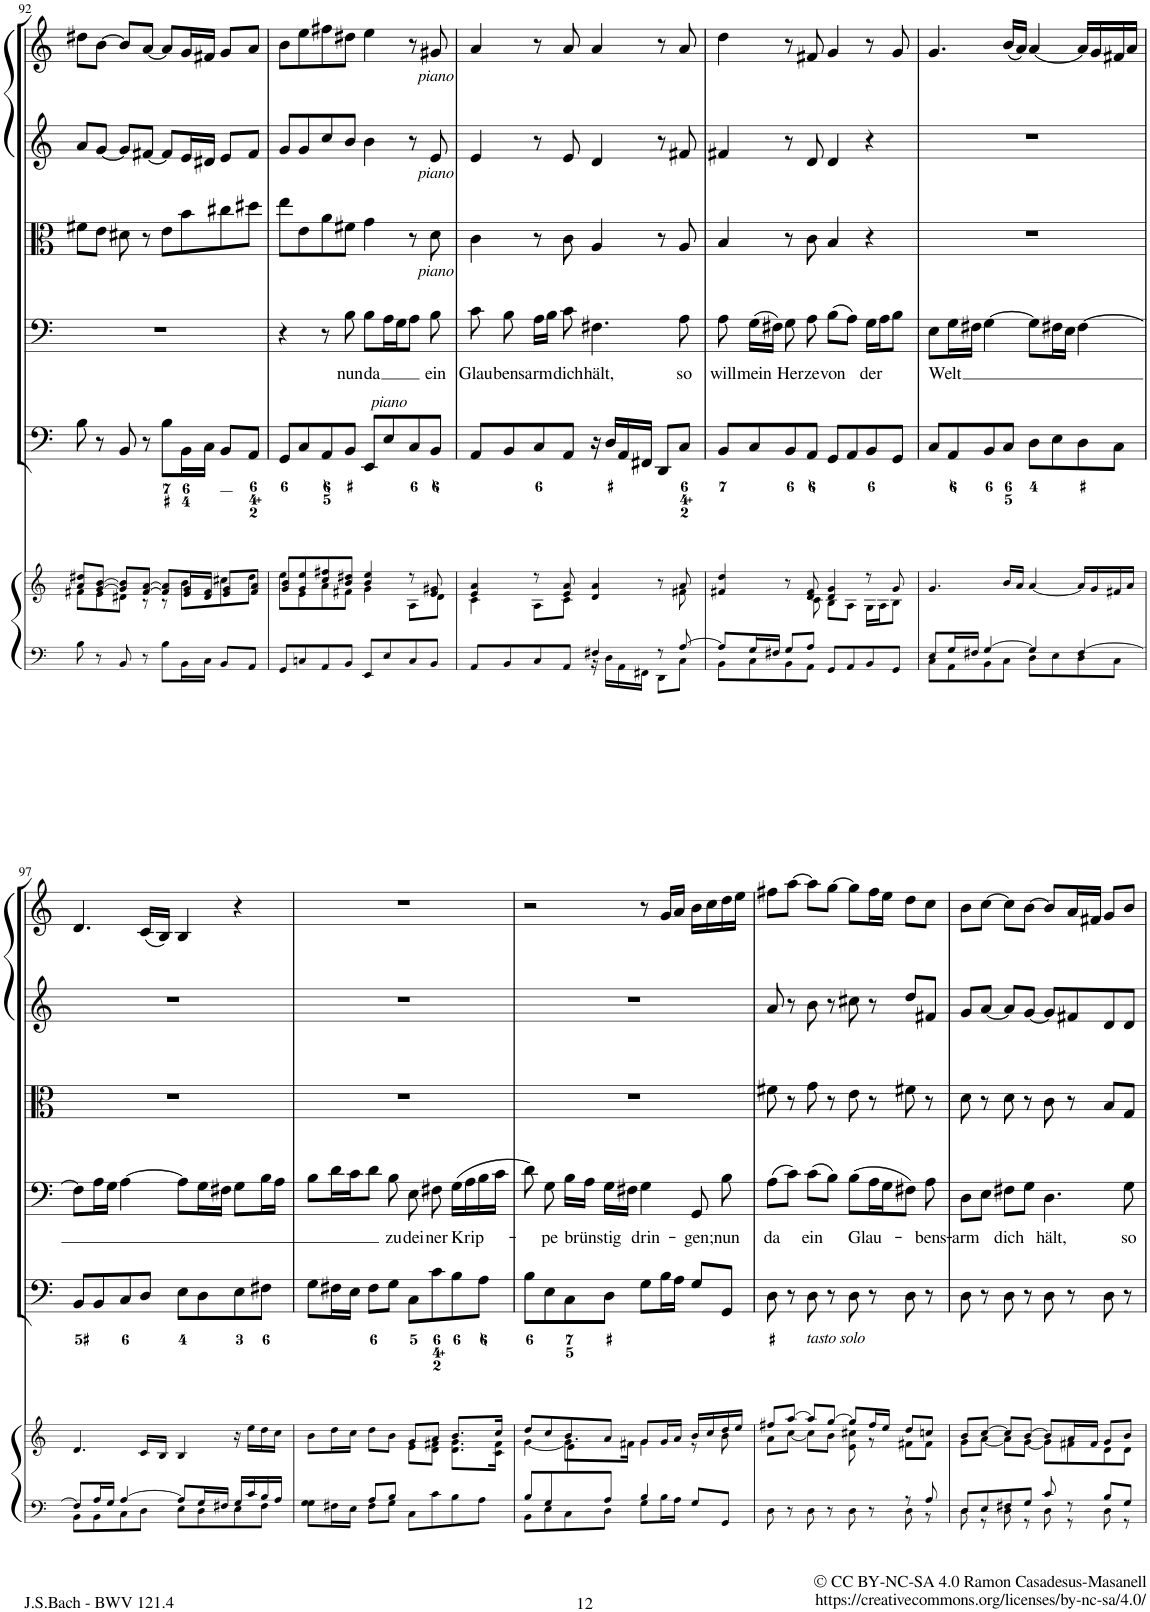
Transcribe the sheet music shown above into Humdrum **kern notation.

**kern	**kern	**kern	**dynam	**kern	**text	**kern	**dynam	**kern	**dynam	**kern	**dynam
*part6	*part6	*part5	*part5	*part4	*part4	*part3	*part3	*part2	*part2	*part1	*part1
*staff7	*staff6	*staff5	*staff5	*staff4	*staff4	*staff3	*staff3	*staff2	*staff2	*staff1	*staff1
*I"Piano reduction	*	*I"Continuo	*	*I"Basso	*	*I"Viola	*	*I"Violino II	*	*I"Violino I	*
*I'Pno	*	*	*	*	*	*I'Vla	*	*I'Vln	*	*I'Vln	*
!!LO:PB:g=z
*clefF4	*clefG2	*clefF4	*	*clefF4	*	*clefC3	*	*clefG2	*	*clefG2	*
*k[]	*k[]	*k[]	*	*k[]	*	*k[]	*	*k[]	*	*k[]	*
*M4/4	*M4/4	*M4/4	*	*M4/4	*	*M4/4	*	*M4/4	*	*M4/4	*
*met(c)	*met(c)	*met(c)	*	*met(c)	*	*met(c)	*	*met(c)	*	*met(c)	*
=92	=92	=92	=92	=92	=92	=92	=92	=92	=92	=92	=92
*	*^	*	*	*	*	*	*	*	*	*	*
8B\	8a/ 8dd#X/L	8f#X\L	8B\	.	1r	.	8f#X\L	.	8a/L	.	8dd#X\L	.
8r	[8g/ [8b/J	8e\	8r	.	.	.	8e\J	.	[8g/J	.	[8b\J	.
8BB/	8g/] 8b/]L	8d#X\J	8BB/	.	.	.	8d#X\	.	8g/L]	.	8b/L]	.
8r	[8f#/ [8a/J	8r	8r	.	.	.	8r	.	[8f#X/J	.	[8a/J	.
8B\L	8f#/] 8a/]L	8r	8B\L	.	.	.	8e\L	.	8f#/L]	.	8a/L]	.
16BB\L	16e/ 16g/L	8b\L	16BB\L	.	.	.	8b\	.	16e/L	.	16g/L	.
16C\JJ	16d#/ 16f#/JJ	.	16C\JJ	.	.	.	.	.	16d#X/JJ	.	16f#X/JJ	.
8BB/L	8e/ 8g/L	8cc#X\	8BB/L	.	.	.	8cc#X\	.	8e/L	.	8g/L	.
8AA/J	8f#/ 8a/J	8dd#\J	8AA/J	.	.	.	8dd#X\J	.	8f#/J	.	8a/J	.
=93	=93	=93	=93	=93	=93	=93	=93	=93	=93	=93	=93	=93
8GG/L	8g/ 8b/L	8ee\L	8GG/L	.	4r	.	8ee\L	.	8g/L	.	8b\L	.
8Cn/	8g/ 8ee/	8e\	8C/	.	.	.	8e\	.	8g/	.	8ee\	.
8AA/	8cc/ 8ff#X/	8a\	8AA/	.	8r	.	8a\	.	8cc/	.	8ff#X\	.
!	!	!	!	!	!	!LO:LY:b	!	!	!	!	!	!
8BB/J	8b/ 8dd#X/J	8f#X\J	8BB/J	.	8B\	nun	8f#X\J	.	8b/J	.	8dd#X\J	.
!	!	!	!	!	!	!LO:LY:b	!	!	!	!	!	!
8EE/L	4b/ 4ee/	4g\	8EE/L	.	8B\L	da	4g\	.	4b\	.	4ee\	.
!	!	!	!	!LO:DY:a	!	!	!	!	!	!	!	!
8E/	.	.	8E/	other-dynamics	16A\L	.	.	.	.	.	.	.
.	.	.	.	.	16G\J	.	.	.	.	.	.	.
8C/	8r	8A\L	8C/	.	8A\J	.	8r	.	8r	.	8r	.
!	!	!	!	!	!	!LO:LY:b	!	!LO:DY:b	!	!LO:DY:b	!	!LO:DY:b
8BB/J	8e/ 8g#X/	8d\J	8BB/J	.	8B\	ein	8d\	other-dynamics	8e/	other-dynamics	8g#X/	other-dynamics
=94	=94	=94	=94	=94	=94	=94	=94	=94	=94	=94	=94	=94
*^	*	*	*	*	*	*	*	*	*	*	*	*
!	!	!	!	!	!	!	!LO:LY:b	!	!	!	!	!	!
8AA/L	2ryy	4e/ 4a/	4c\	8AA/L	.	8c\	Glau-	4c\	.	4e/	.	4a/	.
!	!	!	!	!	!	!	!LO:LY:b	!	!	!	!	!	!
8BB/	.	.	.	8BB/	.	8B\	-bens-	.	.	.	.	.	.
!	!	!	!	!	!	!	!LO:LY:b	!	!	!	!	!	!
8C/	.	8r	8A\L	8C/	.	16A\LL	-arm	8r	.	8r	.	8r	.
.	.	.	.	.	.	16B\JJ	.	.	.	.	.	.	.
!	!	!	!	!	!	!	!LO:LY:b	!	!	!	!	!	!
8AA/J	.	8e/ 8a/	8c\J	8AA/J	.	8c\	dich	8c\	.	8e/	.	8a/	.
!	!	!	!	!	!	!	!LO:LY:b	!	!	!	!	!	!
4F#X/	16r	4d/ 4a/	4ryy	16r	.	4.F#X\	hält,	4A/	.	4d/	.	4a/	.
.	16D\LL	.	.	16D/LL	.	.	.	.	.	.	.	.	.
.	16AA\	.	.	16AA/	.	.	.	.	.	.	.	.	.
.	16FF#X\JJ	.	.	16FF#X/JJ	.	.	.	.	.	.	.	.	.
8r	8DD\L	8r	8ryy	8DD/L	.	.	.	8r	.	8r	.	8r	.
!	!	!	!	!	!	!	!LO:LY:b	!	!	!	!	!	!
[8A/	8C\J	8a/	8f#X\	8C/J	.	8A\	so	8A/	.	8f#X/	.	8a/	.
=95	=95	=95	=95	=95	=95	=95	=95	=95	=95	=95	=95	=95	=95
!	!	!	!	!	!	!	!LO:LY:b	!	!	!	!	!	!
8A/L]	8BB\L	4f#X/ 4dd/	4ryy	8BB/L	.	8A\	will	4B/	.	4f#X/	.	4dd\	.
!	!	!	!	!	!	!	!LO:LY:b	!	!	!	!	!	!
16G/L	8C\	.	.	8C/	.	(16G\LL	mein	.	.	.	.	.	.
16F#X/JJ	.	.	.	.	.	16F#X\JJ)	.	.	.	.	.	.	.
!	!	!	!	!	!	!	!LO:LY:b	!	!	!	!	!	!
8G/L	8BB\	8r	8ryy	8BB/	.	8G\	Her-	8r	.	8r	.	8r	.
!	!	!	!	!	!	!	!LO:LY:b	!	!	!	!	!	!
8A/J	8AA\J	8d/ 8f#/	8c\	8AA/J	.	8A\	-ze	8c\	.	8d/	.	8f#X/	.
!	!	!	!	!	!	!	!LO:LY:b	!	!	!	!	!	!
8GG/L	2ryy	4d/ 4g/	8B\L	8GG/L	.	(8B\L	von	4B/	.	4d/	.	4g/	.
8AA/	.	.	8A\J	8AA/	.	8A\J)	.	.	.	.	.	.	.
!	!	!	!	!	!	!	!LO:LY:b	!	!	!	!	!	!
8BB/	.	8r	16G\LL	8BB/	.	16G\LL	der	4r	.	4r	.	8r	.
.	.	.	16A\J	.	.	16A\J	.	.	.	.	.	.	.
8GG/J	.	8g/	8B\J	8GG/J	.	8B\J	.	.	.	.	.	8g/	.
=96	=96	=96	=96	=96	=96	=96	=96	=96	=96	=96	=96	=96	=96
!	!	!	!	!	!	!	!LO:LY:b	!	!	!	!	!	!
*	*	*v	*v	*	*	*	*	*	*	*	*	*	*
8E/L	8C\L	4.g/	8C/L	.	8E\L	Welt	1r	.	1r	.	4.g/	.
16G/L	8AA\	.	8AA/	.	16G\L	.	.	.	.	.	.	.
16F#X/JJ	.	.	.	.	16F#X\JJ	.	.	.	.	.	.	.
[4G/	8BB\	.	8BB/	.	[4G\	.	.	.	.	.	.	.
.	8C\J	16b/LL	8C/J	.	.	.	.	.	.	.	(16b/LL	.
.	.	16a/JJ	.	.	.	.	.	.	.	.	16a/JJ)	.
4G/]	8D\L	[4a/	8D\L	.	8G\L]	.	.	.	.	.	[4a/	.
.	8E\	.	8E\	.	16F#X\L	.	.	.	.	.	.	.
.	.	.	.	.	16E\JJ	.	.	.	.	.	.	.
[4F#/	8D\	16a/LL]	8D\	.	[4F#\	.	.	.	.	.	16a/LL]	.
.	.	16g/	.	.	.	.	.	.	.	.	16g/	.
.	8C\J	16f#X/	8C\J	.	.	.	.	.	.	.	16f#X/	.
.	.	16a/JJ	.	.	.	.	.	.	.	.	16a/JJ	.
!!LO:LB:g=z
=97	=97	=97	=97	=97	=97	=97	=97	=97	=97	=97	=97	=97
8F#/L]	8BB\L	4.d/	8BB/L	.	8F#\L]	.	1r	.	1r	.	4.d/	.
16A/L	8BB\	.	8BB/	.	16A\L	.	.	.	.	.	.	.
16G/JJ	.	.	.	.	16G\JJ	.	.	.	.	.	.	.
[4A/	8C\	.	8C/	.	[4A\	.	.	.	.	.	.	.
.	8D\J	16c/LL	8D/J	.	.	.	.	.	.	.	(16c/LL	.
.	.	16B/JJ	.	.	.	.	.	.	.	.	16B/JJ)	.
8A/L]	8E\L	4B/	8E\L	.	8A\L]	.	.	.	.	.	4B/	.
16G/L	8D\	.	8D\	.	16G\L	.	.	.	.	.	.	.
16F#X/JJ	.	.	.	.	16F#X\JJ	.	.	.	.	.	.	.
16G/LL	8E\	16r	8E\	.	8G\L	.	.	.	.	.	4r	.
16c/	.	16ee\LL	.	.	.	.	.	.	.	.	.	.
16B/	8F#\J	16dd\	8F#X\J	.	16B\L	.	.	.	.	.	.	.
16A/JJ	.	16cc\JJ	.	.	16A\JJ	.	.	.	.	.	.	.
=98	=98	=98	=98	=98	=98	=98	=98	=98	=98	=98	=98	=98
*	*	*^	*	*	*	*	*	*	*	*	*	*
4G\	8G\L	8b\L	2ryy	8G\L	.	8B\L	.	1r	.	1r	.	1r	.
.	16F#X\L	16dd\L	.	16F#X\L	.	16d\L	.	.	.	.	.	.	.
.	16E\JJ	16cc\JJ	.	16E\JJ	.	16c\J	.	.	.	.	.	.	.
8A/L	8F#\L	8dd\L	.	8F#\L	.	8d\J	.	.	.	.	.	.	.
!	!	!	!	!	!	!	!LO:LY:b	!	!	!	!	!	!
8B/J	8G\J	8b\J	.	8G\J	.	8B\	zu	.	.	.	.	.	.
!	!	!	!	!	!	!	!LO:LY:b	!	!	!	!	!	!
2ryy	8C\L	8g/L	8e\L	8C\L	.	8E\	dei-	.	.	.	.	.	.
!	!	!	!	!	!	!	!LO:LY:b	!	!	!	!	!	!
.	8c\	8a/J	8d\ 8f#X\J	8c\	.	8F#X\	-ner	.	.	.	.	.	.
!	!	!	!	!	!	!	!LO:LY:b	!	!	!	!	!	!
.	8B\	8.b/L	8.d\ 8.g\L	8B\	.	(16G\LL	Krip-	.	.	.	.	.	.
.	.	.	.	.	.	16A\	.	.	.	.	.	.	.
.	8A\J	.	.	8A\J	.	16B\	.	.	.	.	.	.	.
.	.	16cc/Jk	16c\ 16f#\Jk	.	.	16c\JJ	.	.	.	.	.	.	.
=99	=99	=99	=99	=99	=99	=99	=99	=99	=99	=99	=99	=99	=99
*	*	*	*^	*	*	*	*	*	*	*	*	*	*
8B/L	8BB\L	8dd/L	[4g\	4ryy	8B\L	.	8d\)	.	1r	.	1r	.	2r	.
!	!	!	!	!	!	!	!	!LO:LY:b	!	!	!	!	!	!
8G/	8E\	8cc/	.	.	8E\	.	8G\	-pe	.	.	.	.	.	.
!	!	!	!	!	!	!	!	!LO:LY:b	!	!	!	!	!	!
8ryy	8C\	8b/	8.g\L]	8e\	8C\	.	16B\LL	brün-	.	.	.	.	.	.
.	.	.	.	.	.	.	16A\JJ	.	.	.	.	.	.	.
!	!	!	!	!	!	!	!	!LO:LY:b	!	!	!	!	!	!
8A/J	8D\J	8a/J	.	2ryy	8D\J	.	16G\LL	-stig	.	.	.	.	.	.
.	.	.	16f#X\Jk	.	.	.	16F#X\JJ	.	.	.	.	.	.	.
!	!	!	!	!	!	!	!	!LO:LY:b	!	!	!	!	!	!
4B/	8G\L	8g/L	4g\	.	8G\L	.	4G\	drin-	.	.	.	.	8r	.
.	16B\L	16g/L	.	.	16B\L	.	.	.	.	.	.	.	16g/LL	.
.	16A\JJ	16a/JJ	.	.	16A\JJ	.	.	.	.	.	.	.	16a/JJ	.
!	!	!	!	!	!	!	!	!LO:LY:b	!	!	!	!	!	!
4ryy	8G/L	16b/LL	8r	.	8G/L	.	8GG/	-gen;	.	.	.	.	16b\LL	.
.	.	16cc/	.	.	.	.	.	.	.	.	.	.	16cc\	.
!	!	!	!	!	!	!	!	!LO:LY:b	!	!	!	!	!	!
.	8GG/J	16dd/	8b\	8ryy	8GG/J	.	8B\	nun	.	.	.	.	16dd\	.
.	.	16ee/JJ	.	.	.	.	.	.	.	.	.	.	16ee\JJ	.
*	*	*	*v	*v	*	*	*	*	*	*	*	*	*	*
=100	=100	=100	=100	=100	=100	=100	=100	=100	=100	=100	=100	=100	=100
!	!	!	!	!	!	!	!LO:LY:b	!	!	!	!	!	!
8D\	2ryy	8ff#X/L	8a\L	8D\	.	(8A\L	da	8f#X\	.	8a/	.	8ff#X\L	.
8r	.	[8aa/J	[8cc\J	8r	.	8c\J)	.	8r	.	8r	.	[8aa\J	.
!	!	!	!	!LO:TX:b:i:t=tasto solo	!	!	!	!	!	!	!	!	!
!	!	!	!	!	!	!	!LO:LY:b	!	!	!	!	!	!
8D\	.	8aa/L]	8cc\L]	8D\	.	(8c\L	ein	8g\	.	8b\	.	8aa\L]	.
8r	.	[8gg/J	8b\J	8r	.	8B\J)	.	8r	.	8r	.	[8gg\J	.
!	!	!	!	!	!	!	!LO:LY:b	!	!	!	!	!	!
8D\	4ryy	8gg/L]	8e\ 8cc#X\	8D\	.	(8B\L	Glau-	8e\	.	8cc#X\	.	8gg\L]	.
8r	.	16ff#/L	8r	8r	.	16A\L	.	8r	.	8r	.	16ff#\L	.
.	.	16ee/JJ	.	.	.	16G\J	.	.	.	.	.	16ee\JJ	.
8r	8D\	8dd/L	8f#X\L	8D\	.	8F#X\J)	.	8f#X\	.	8dd/L	.	8dd\L	.
!	!	!	!	!	!	!	!LO:LY:b	!	!	!	!	!	!
8A/	8r	8ccn/J	8f#\J	8r	.	8A\	-bens-	8r	.	8f#X/J	.	8cc\J	.
=101	=101	=101	=101	=101	=101	=101	=101	=101	=101	=101	=101	=101	=101
!	!	!	!	!	!	!	!LO:LY:b	!	!	!	!	!	!
8D/L	8D\	8b/L	8g\L	8D\	.	8D\L	-arm	8d\	.	8g/L	.	8b\L	.
8E/	8r	[8cc/J	[8a\J	8r	.	8E\J	.	8r	.	[8a/J	.	[8cc\J	.
!	!	!	!	!	!	!	!LO:LY:b	!	!	!	!	!	!
8F#X/	8D\	8cc/L]	8a\L]	8D\	.	8F#X\L	dich	8d\	.	8a/L]	.	8cc\L]	.
8G/J	8r	[8b/J	[8g\J	8r	.	8G\J	.	8r	.	[8g/J	.	[8b\J	.
!	!	!	!	!	!	!	!LO:LY:b	!	!	!	!	!	!
8c/	8D\	8b/L]	8g\L]	8D\	.	4.D\	hält,	8c\	.	8g/L]	.	8b/L]	.
8r	8r	16a/L	8f#X\	8r	.	.	.	8r	.	8f#X/	.	16a/L	.
.	.	16f#/JJ	.	.	.	.	.	.	.	.	.	16f#X/JJ	.
8B/L	8D\	8g/L	8d\	8D\	.	.	.	8B/L	.	8d/	.	8g/L	.
!	!	!	!	!	!	!	!LO:LY:b	!	!	!	!	!	!
8G/J	8r	8b/J	8d\J	8r	.	8G\	so	8G/J	.	8d/J	.	8b/J	.
*v	*v	*	*	*	*	*	*	*	*	*	*	*	*
*	*v	*v	*	*	*	*	*	*	*	*	*	*
=	=	=	=	=	=	=	=	=	=	=	=
*-	*-	*-	*-	*-	*-	*-	*-	*-	*-	*-	*-
